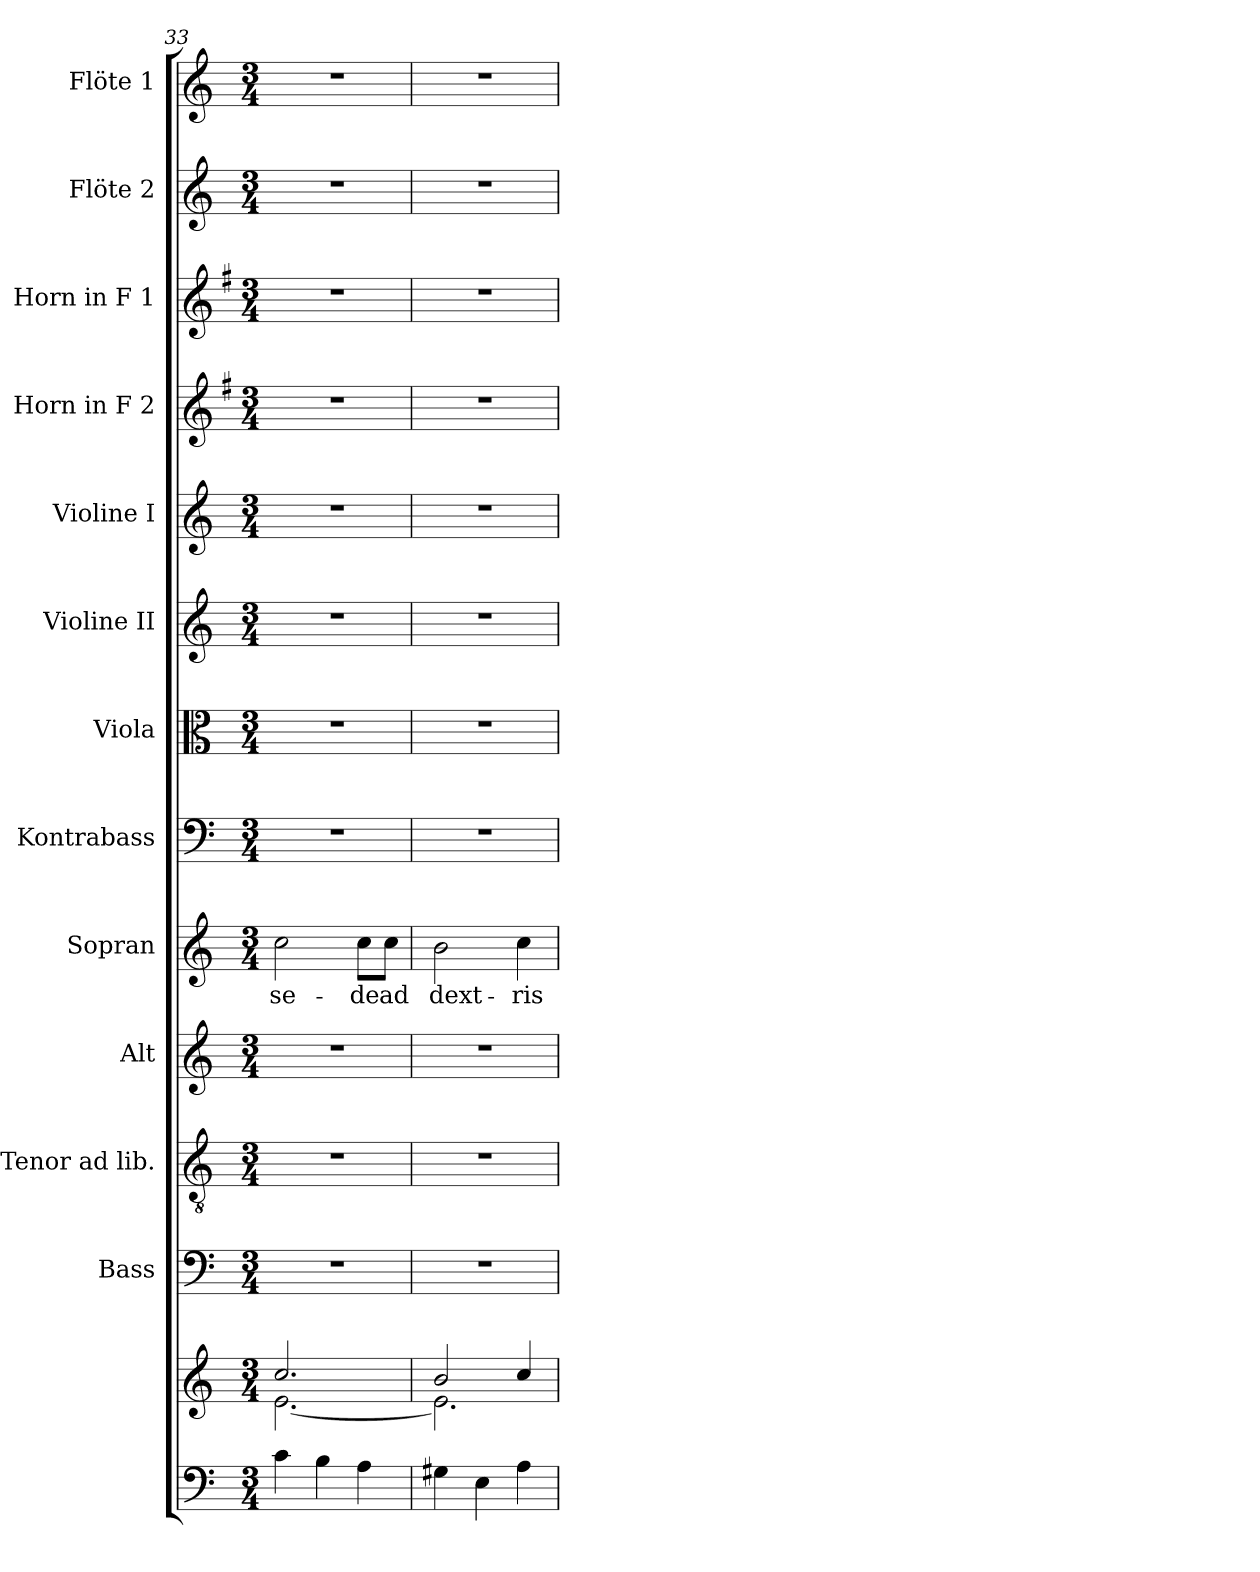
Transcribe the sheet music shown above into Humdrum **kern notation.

**kern	**kern	**kern	**kern	**kern	**kern	**text	**kern	**kern	**kern	**kern	**kern	**kern	**kern	**kern
*part13	*part13	*part12	*part11	*part10	*part9	*part9	*part8	*part7	*part6	*part5	*part4	*part3	*part2	*part1
*staff14	*staff13	*staff12	*staff11	*staff10	*staff9	*staff9	*staff8	*staff7	*staff6	*staff5	*staff4	*staff3	*staff2	*staff1
*	*	*I"Bass	*I"Tenor ad lib.	*I"Alt	*I"Sopran	*	*I"Kontrabass	*I"Viola	*I"Violine II	*I"Violine I	*I"Horn in F 2	*I"Horn in F 1	*I"Flöte 2	*I"Flöte 1
*	*	*I'B.	*I'T.	*I'A.	*I'S.	*	*I'Kb.	*I'Vla.	*I'Vl. II	*I'Vl. I	*	*	*I'Fl. 2	*I'Fl. 1
*clefF4	*clefG2	*clefF4	*clefGv2	*clefG2	*clefG2	*	*clefF4	*clefC3	*clefG2	*clefG2	*clefG2	*clefG2	*clefG2	*clefG2
*	*	*	*	*	*	*	*ITrd7c12	*	*	*	*ITrd4c7	*ITrd4c7	*	*
*k[]	*k[]	*k[]	*k[]	*k[]	*k[]	*	*k[]	*k[]	*k[]	*k[]	*k[]	*k[]	*k[]	*k[]
*C:	*C:	*C:	*C:	*C:	*C:	*	*C:	*C:	*C:	*C:	*C:	*C:	*C:	*C:
*M3/4	*M3/4	*M3/4	*M3/4	*M3/4	*M3/4	*	*M3/4	*M3/4	*M3/4	*M3/4	*M3/4	*M3/4	*M3/4	*M3/4
=33	=33	=33	=33	=33	=33	=33	=33	=33	=33	=33	=33	=33	=33	=33
*	*^	*	*	*	*	*	*	*	*	*	*	*	*	*
!	!	!	!	!	!	!	!LO:LY:b	!	!	!	!	!	!	!	!
4c\	2.cc/	[<2.e\	2.r	2.r	2.r	2cc\	se-	2.r	2.r	2.r	2.r	2.r	2.r	2.r	2.r
4B\	.	.	.	.	.	.	.	.	.	.	.	.	.	.	.
!	!	!	!	!	!	!	!LO:LY:b	!	!	!	!	!	!	!	!
4A\	.	.	.	.	.	8cc\L	-de	.	.	.	.	.	.	.	.
!	!	!	!	!	!	!	!LO:LY:b	!	!	!	!	!	!	!	!
.	.	.	.	.	.	8cc\J	ad	.	.	.	.	.	.	.	.
=34	=34	=34	=34	=34	=34	=34	=34	=34	=34	=34	=34	=34	=34	=34	=34
!	!	!	!	!	!	!	!LO:LY:b	!	!	!	!	!	!	!	!
4G#X\	2b/	2.e\]	2.r	2.r	2.r	2b\	dext-	2.r	2.r	2.r	2.r	2.r	2.r	2.r	2.r
4E\	.	.	.	.	.	.	.	.	.	.	.	.	.	.	.
!	!	!	!	!	!	!	!LO:LY:b	!	!	!	!	!	!	!	!
4A\	4cc/	.	.	.	.	4cc\	-ris	.	.	.	.	.	.	.	.
*	*v	*v	*	*	*	*	*	*	*	*	*	*	*	*	*
=	=	=	=	=	=	=	=	=	=	=	=	=	=	=
*-	*-	*-	*-	*-	*-	*-	*-	*-	*-	*-	*-	*-	*-	*-
